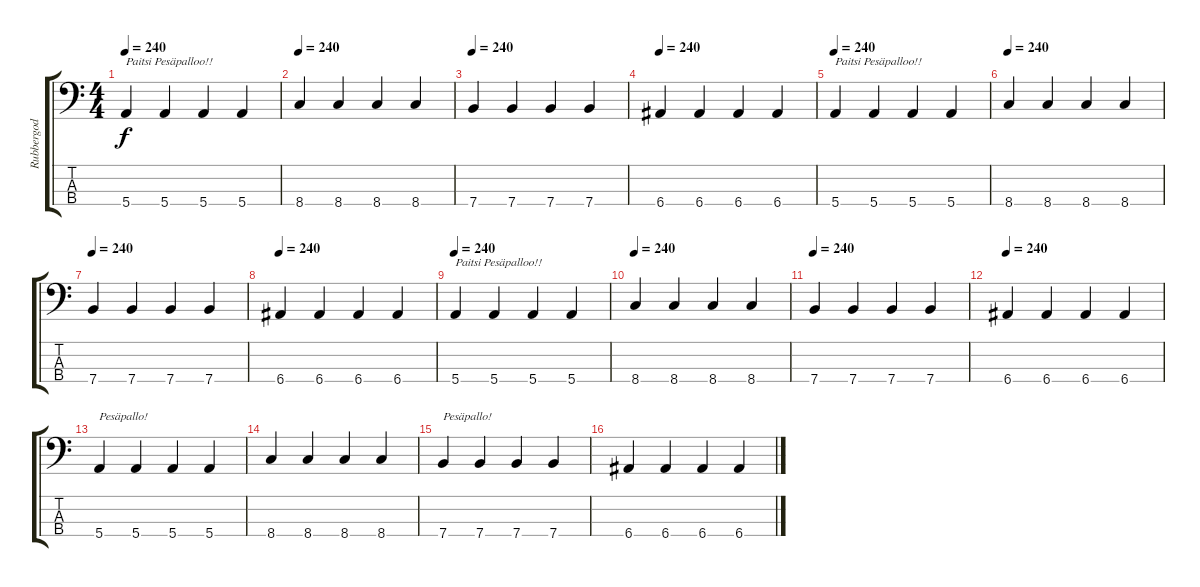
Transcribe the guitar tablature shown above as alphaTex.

\track ("Rubbergod" "Rubbergod") {instrument electricbasspick}
\staff {score tabs}
\tuning (G2 D2 A1 E1) {hide}
\ts (4 4)
\tempo 240
\clef f4
\ks c
5.4.4{txt "Paitsi Pesäpalloo!!" dy f} 5.4.4 5.4.4 5.4.4 |
\tempo 240
8.4.4 8.4.4 8.4.4 8.4.4 |
\tempo 240
7.4.4 7.4.4 7.4.4 7.4.4 |
\tempo 240
6.4.4 6.4.4 6.4.4 6.4.4 |
\tempo 240
5.4.4{txt "Paitsi Pesäpalloo!!"} 5.4.4 5.4.4 5.4.4 |
\tempo 240
8.4.4 8.4.4 8.4.4 8.4.4 |
\tempo 240
7.4.4 7.4.4 7.4.4 7.4.4 |
\tempo 240
6.4.4 6.4.4 6.4.4 6.4.4 |
\tempo 240
5.4.4{txt "Paitsi Pesäpalloo!!"} 5.4.4 5.4.4 5.4.4 |
\tempo 240
8.4.4 8.4.4 8.4.4 8.4.4 |
\tempo 240
7.4.4 7.4.4 7.4.4 7.4.4 |
\tempo 240
6.4.4 6.4.4 6.4.4 6.4.4 |
5.4.4{txt "Pesäpallo!"} 5.4.4 5.4.4 5.4.4 |
8.4.4 8.4.4 8.4.4 8.4.4 |
7.4.4{txt "Pesäpallo!"} 7.4.4 7.4.4 7.4.4 |
6.4.4 6.4.4 6.4.4 6.4.4
